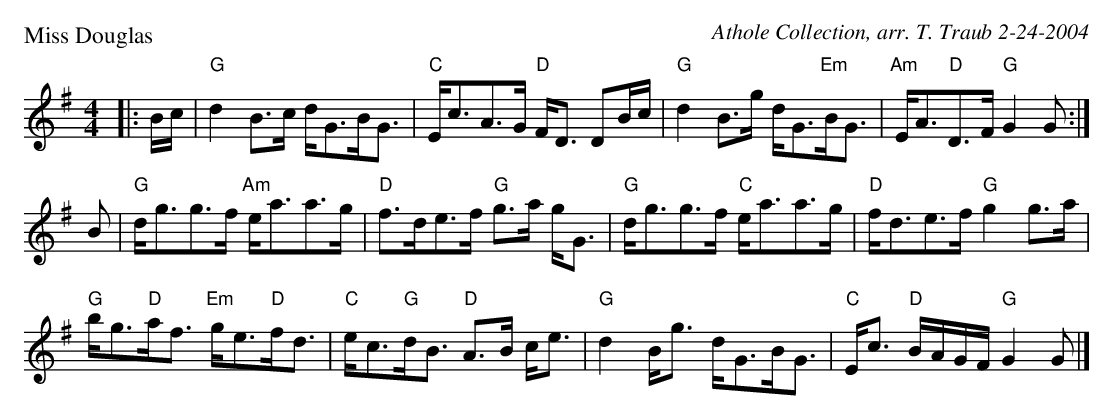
X:1
P: Miss Douglas
C: Athole Collection, arr. T. Traub 2-24-2004
M: 4/4
K: G
L: 1/8
|: B/c/|"G"d2 B>c d<GB<G|"C"E<cA>G "D"F<D DB/c/|"G"d2 B>g d<G"Em"B<G|"Am"E<A"D"D>F "G"G2 G :|
B|"G"d<gg>f "Am"e<aa>g|"D"f>de>f "G"g>a g<G|"G"d<gg>f "C"e<aa>g|"D"f<de>f "G"g2 g>a|
"G"b<g"D"a<f "Em"g<e"D"f<d|"C"e<c"G"d<B "D"A>B c<e|"G"d2 B<g d<GB<G|"C"E<c "D"B/A/G/F/ "G"G2 G |]
